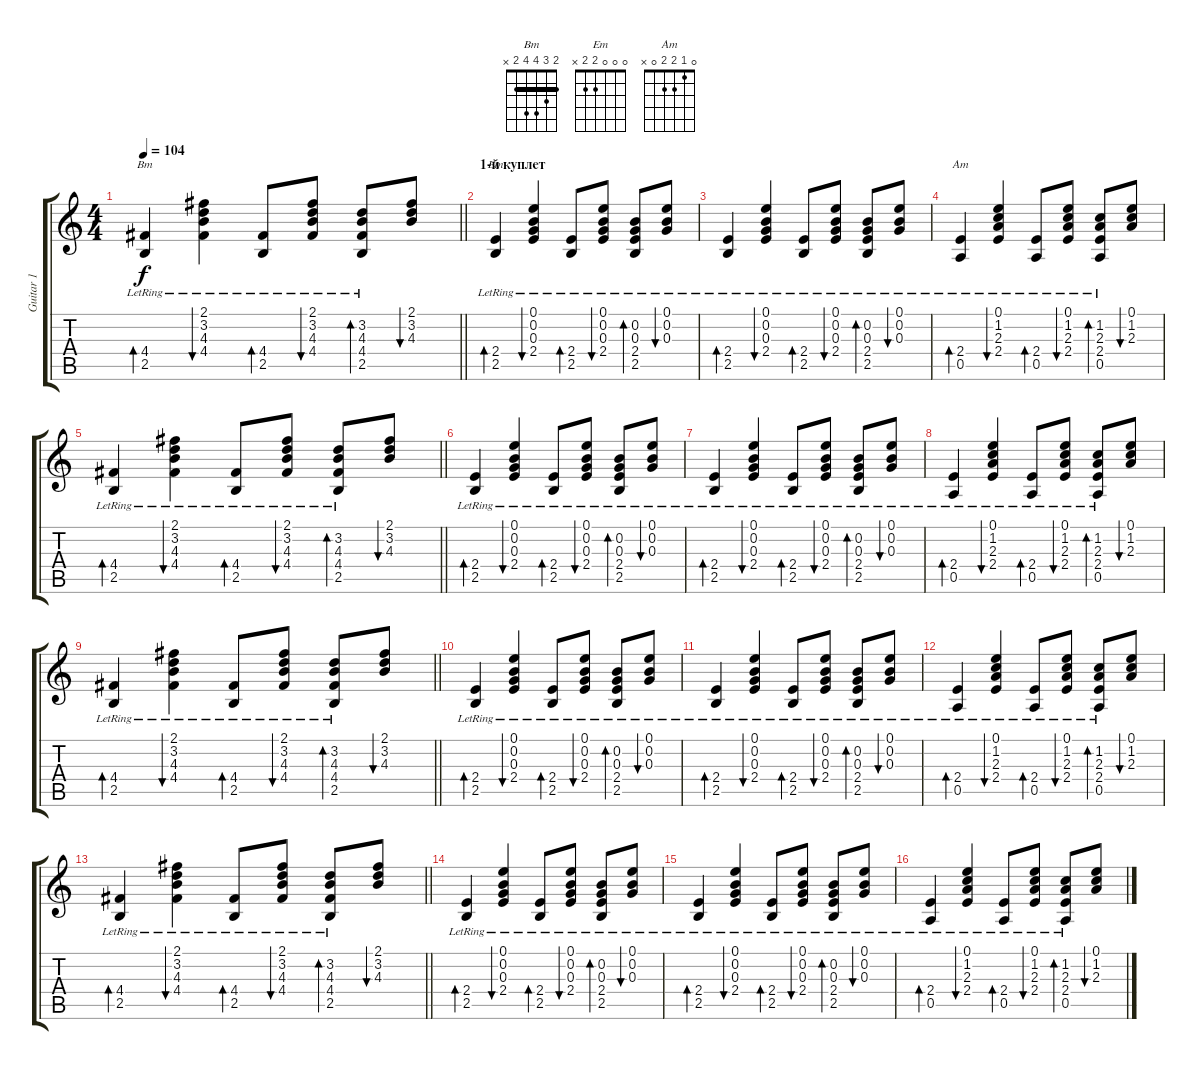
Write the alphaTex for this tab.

\track ("Guitar 1" "Guitar 1") {instrument acousticguitarsteel}
\staff {score tabs}
\tuning (E4 B3 G3 D3 A2 E2) {hide}
\chord ("Bm" 2 3 4 4 2 x) {barre 2}
\chord ("Em" 0 0 0 2 2 x)
\chord ("Am" 0 1 2 2 0 x)
\ts (4 4)
\tempo 104
\clef g2
\barLineRight lightlight
\ks c
(4.4{lr} 2.5{lr}).4{bd 60 ch "Bm" dy f} (2.1{lr} 3.2{lr} 4.3{lr} 4.4{lr}).4{bu 60} (4.4{lr} 2.5{lr}).8{bd 60} (2.1{lr} 3.2{lr} 4.3{lr} 4.4{lr}).8{bu 60} (3.2 4.3{lr} 4.4{lr} 2.5{lr}).8{bd 60} (2.1 3.2 4.3).8{bu 60} |
\section ("" "1-й куплет")
(2.4{lr} 2.5{lr}).4{bd 60 ch "Em"} (0.1{lr} 0.2{lr} 0.3{lr} 2.4{lr}).4{bu 60} (2.4{lr} 2.5{lr}).8{bd 60} (0.1{lr} 0.2{lr} 0.3{lr} 2.4{lr}).8{bu 60} (0.2 0.3{lr} 2.4{lr} 2.5{lr}).8{bd 60} (0.1{lr} 0.2{lr} 0.3{lr}).8{bu 60} |
(2.4{lr} 2.5{lr}).4{bd 60} (0.1{lr} 0.2{lr} 0.3{lr} 2.4{lr}).4{bu 60} (2.4{lr} 2.5{lr}).8{bd 60} (0.1{lr} 0.2{lr} 0.3{lr} 2.4{lr}).8{bu 60} (0.2 0.3{lr} 2.4{lr} 2.5{lr}).8{bd 60} (0.1{lr} 0.2 0.3).8{bu 60} |
(2.4{lr} 0.5{lr}).4{bd 60 ch "Am"} (0.1{lr} 1.2{lr} 2.3{lr} 2.4{lr}).4{bu 60} (2.4{lr} 0.5{lr}).8{bd 60} (0.1{lr} 1.2{lr} 2.3{lr} 2.4{lr}).8{bu 60} (1.2 2.3{lr} 2.4{lr} 0.5{lr}).8{bd 60} (0.1 1.2 2.3).8{bu 60} |
\barLineRight lightlight
(4.4{lr} 2.5{lr}).4{bd 60} (2.1{lr} 3.2{lr} 4.3{lr} 4.4{lr}).4{bu 60} (4.4{lr} 2.5{lr}).8{bd 60} (2.1{lr} 3.2{lr} 4.3{lr} 4.4{lr}).8{bu 60} (3.2 4.3{lr} 4.4{lr} 2.5{lr}).8{bd 60} (2.1 3.2 4.3).8{bu 60} |
\section ("" "")
(2.4{lr} 2.5{lr}).4{bd 60} (0.1{lr} 0.2{lr} 0.3{lr} 2.4{lr}).4{bu 60} (2.4{lr} 2.5{lr}).8{bd 60} (0.1{lr} 0.2{lr} 0.3{lr} 2.4{lr}).8{bu 60} (0.2 0.3{lr} 2.4{lr} 2.5{lr}).8{bd 60} (0.1{lr} 0.2{lr} 0.3{lr}).8{bu 60} |
(2.4{lr} 2.5{lr}).4{bd 60} (0.1{lr} 0.2{lr} 0.3{lr} 2.4{lr}).4{bu 60} (2.4{lr} 2.5{lr}).8{bd 60} (0.1{lr} 0.2{lr} 0.3{lr} 2.4{lr}).8{bu 60} (0.2 0.3{lr} 2.4{lr} 2.5{lr}).8{bd 60} (0.1{lr} 0.2 0.3).8{bu 60} |
(2.4{lr} 0.5{lr}).4{bd 60} (0.1{lr} 1.2{lr} 2.3{lr} 2.4{lr}).4{bu 60} (2.4{lr} 0.5{lr}).8{bd 60} (0.1{lr} 1.2{lr} 2.3{lr} 2.4{lr}).8{bu 60} (1.2 2.3{lr} 2.4{lr} 0.5{lr}).8{bd 60} (0.1 1.2 2.3).8{bu 60} |
\barLineRight lightlight
(4.4{lr} 2.5{lr}).4{bd 60} (2.1{lr} 3.2{lr} 4.3{lr} 4.4{lr}).4{bu 60} (4.4{lr} 2.5{lr}).8{bd 60} (2.1{lr} 3.2{lr} 4.3{lr} 4.4{lr}).8{bu 60} (3.2 4.3{lr} 4.4{lr} 2.5{lr}).8{bd 60} (2.1 3.2 4.3).8{bu 60} |
\section ("" "")
(2.4{lr} 2.5{lr}).4{bd 60} (0.1{lr} 0.2{lr} 0.3{lr} 2.4{lr}).4{bu 60} (2.4{lr} 2.5{lr}).8{bd 60} (0.1{lr} 0.2{lr} 0.3{lr} 2.4{lr}).8{bu 60} (0.2 0.3{lr} 2.4{lr} 2.5{lr}).8{bd 60} (0.1{lr} 0.2{lr} 0.3{lr}).8{bu 60} |
(2.4{lr} 2.5{lr}).4{bd 60} (0.1{lr} 0.2{lr} 0.3{lr} 2.4{lr}).4{bu 60} (2.4{lr} 2.5{lr}).8{bd 60} (0.1{lr} 0.2{lr} 0.3{lr} 2.4{lr}).8{bu 60} (0.2 0.3{lr} 2.4{lr} 2.5{lr}).8{bd 60} (0.1{lr} 0.2 0.3).8{bu 60} |
(2.4{lr} 0.5{lr}).4{bd 60} (0.1{lr} 1.2{lr} 2.3{lr} 2.4{lr}).4{bu 60} (2.4{lr} 0.5{lr}).8{bd 60} (0.1{lr} 1.2{lr} 2.3{lr} 2.4{lr}).8{bu 60} (1.2 2.3{lr} 2.4{lr} 0.5{lr}).8{bd 60} (0.1 1.2 2.3).8{bu 60} |
\barLineRight lightlight
(4.4{lr} 2.5{lr}).4{bd 60} (2.1{lr} 3.2{lr} 4.3{lr} 4.4{lr}).4{bu 60} (4.4{lr} 2.5{lr}).8{bd 60} (2.1{lr} 3.2{lr} 4.3{lr} 4.4{lr}).8{bu 60} (3.2 4.3{lr} 4.4{lr} 2.5{lr}).8{bd 60} (2.1 3.2 4.3).8{bu 60} |
\section ("" "")
(2.4{lr} 2.5{lr}).4{bd 60} (0.1{lr} 0.2{lr} 0.3{lr} 2.4{lr}).4{bu 60} (2.4{lr} 2.5{lr}).8{bd 60} (0.1{lr} 0.2{lr} 0.3{lr} 2.4{lr}).8{bu 60} (0.2 0.3{lr} 2.4{lr} 2.5{lr}).8{bd 60} (0.1{lr} 0.2{lr} 0.3{lr}).8{bu 60} |
(2.4{lr} 2.5{lr}).4{bd 60} (0.1{lr} 0.2{lr} 0.3{lr} 2.4{lr}).4{bu 60} (2.4{lr} 2.5{lr}).8{bd 60} (0.1{lr} 0.2{lr} 0.3{lr} 2.4{lr}).8{bu 60} (0.2 0.3{lr} 2.4{lr} 2.5{lr}).8{bd 60} (0.1{lr} 0.2 0.3).8{bu 60} |
(2.4{lr} 0.5{lr}).4{bd 60} (0.1{lr} 1.2{lr} 2.3{lr} 2.4{lr}).4{bu 60} (2.4{lr} 0.5{lr}).8{bd 60} (0.1{lr} 1.2{lr} 2.3{lr} 2.4{lr}).8{bu 60} (1.2 2.3{lr} 2.4{lr} 0.5{lr}).8{bd 60} (0.1 1.2 2.3).8{bu 60}
